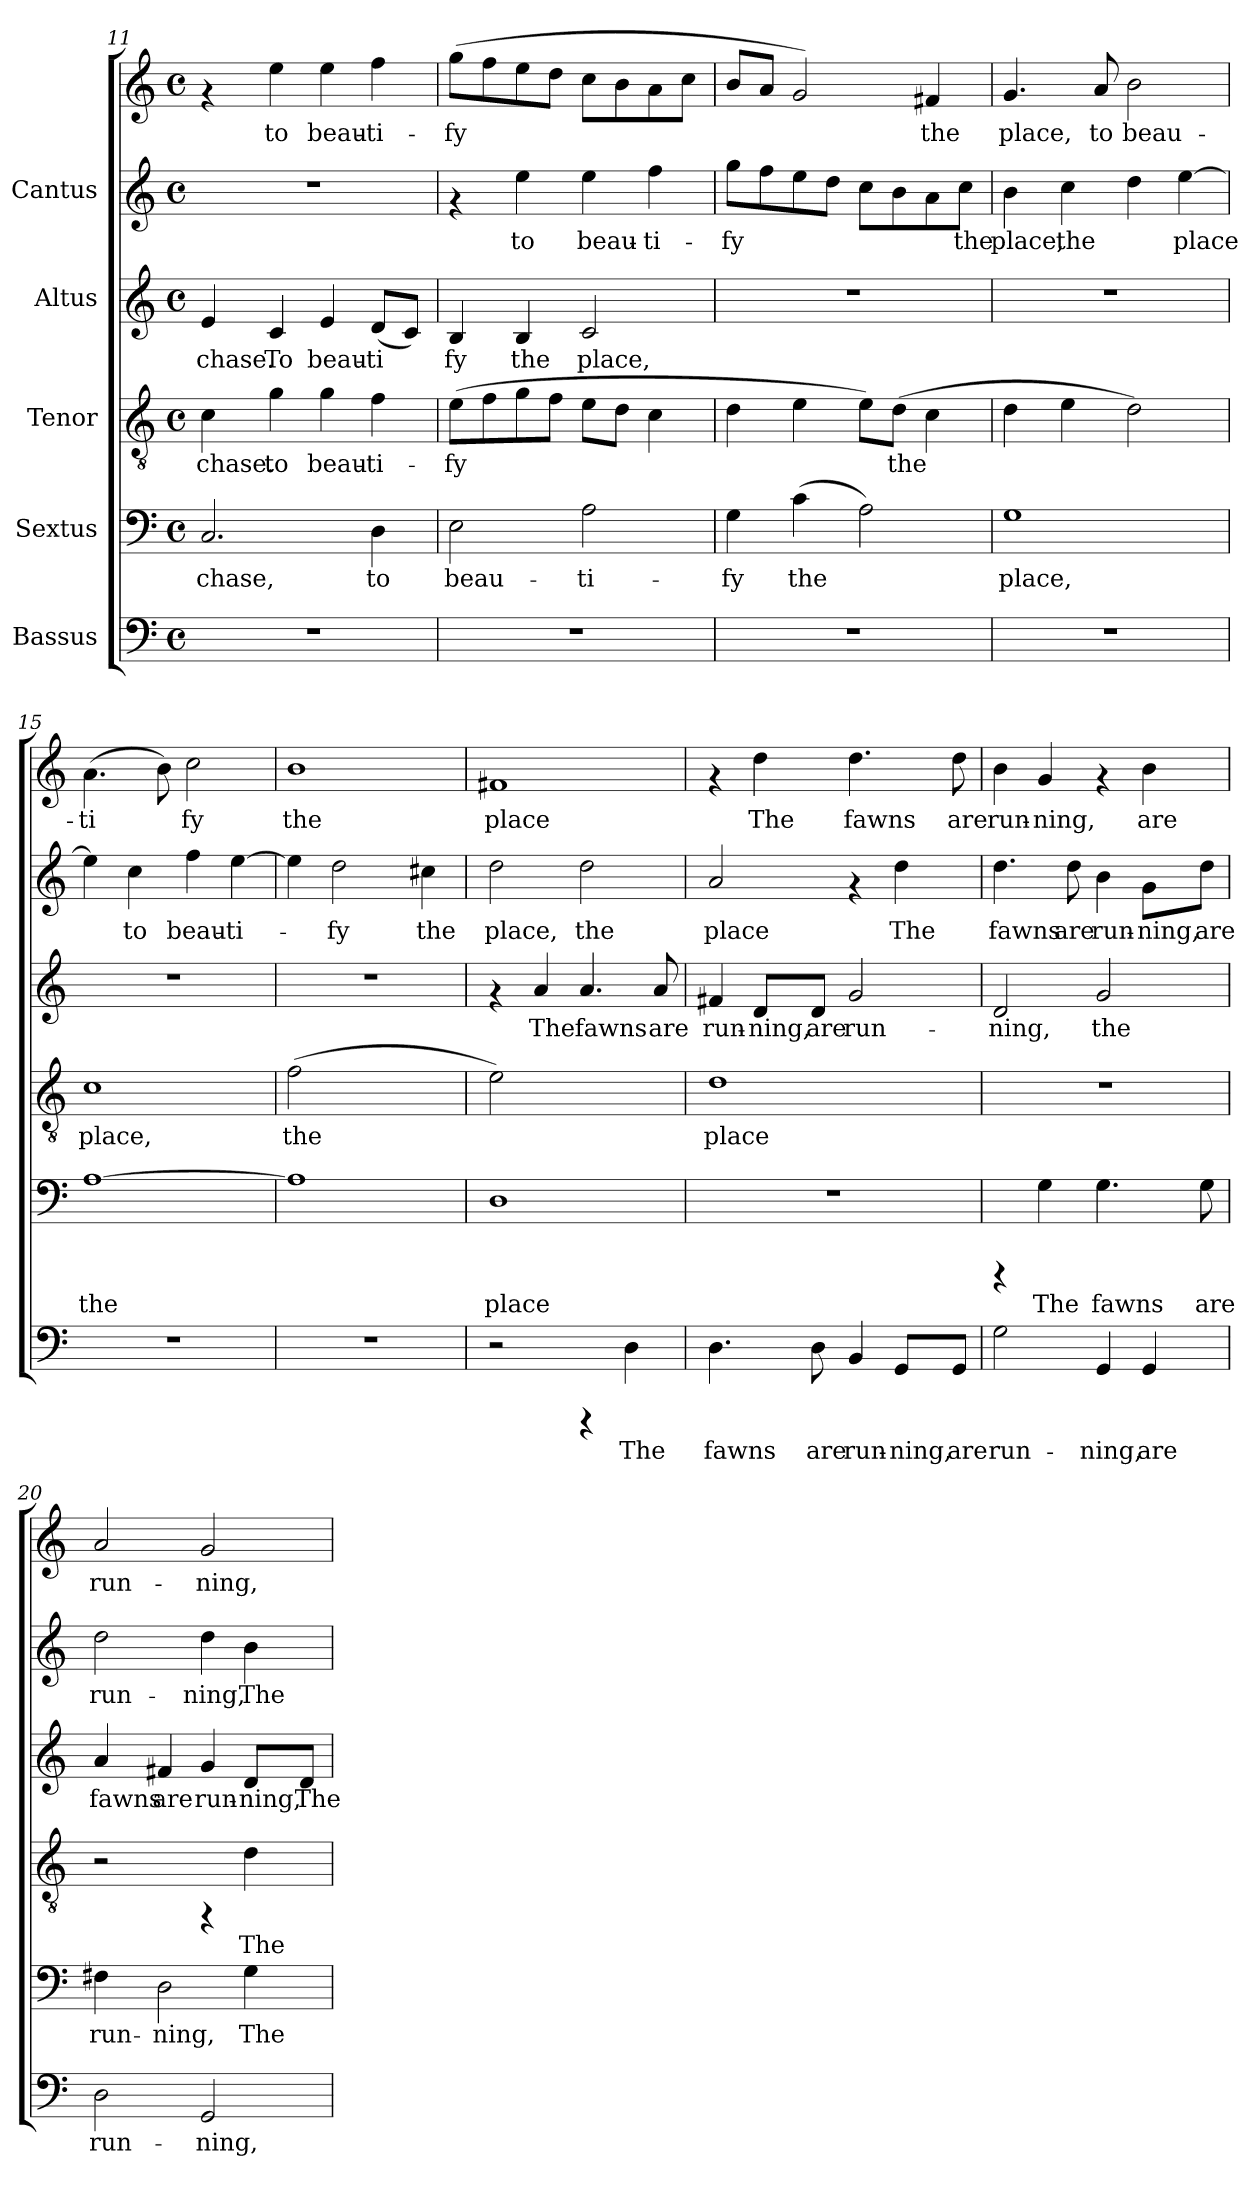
**kern	**text	**kern	**text	**kern	**text	**kern	**text	**kern	**text	**kern	**text
*part5	*part5	*part4	*part4	*part3	*part3	*part2	*part2	*part1	*part1	*part1	*part1
*staff6	*staff6	*staff5	*staff5	*staff4	*staff4	*staff3	*staff3	*staff2	*staff2	*staff1	*staff1
*I"Bassus	*	*I"Sextus	*	*I"Tenor	*	*I"Altus	*	*I"Cantus	*	*	*
!!LO:PB:g=z
*clefF4	*	*clefF4	*	*clefGv2	*	*clefG2	*	*clefG2	*	*clefG2	*
*M4/4	*	*M4/4	*	*M4/4	*	*M4/4	*	*M4/4	*	*M4/4	*
*met(c)	*	*met(c)	*	*met(c)	*	*met(c)	*	*met(c)	*	*met(c)	*
=11	=11	=11	=11	=11	=11	=11	=11	=11	=11	=11	=11
!	!	!	!LO:LY:b:cj	!	!LO:LY:b:cj	!	!LO:LY:b:cj	!	!	!	!
1r	.	2.C/	chase,	4c\	chase.	4e/	chase.	1r	.	4rf	.
!	!	!	!	!	!LO:LY:b:cj	!	!LO:LY:b:cj	!	!	!	!LO:LY:b:cj
.	.	.	.	4g\	to	4c/	To	.	.	4ee\	to
!	!	!	!	!	!LO:LY:b:cj	!	!LO:LY:b:cj	!	!	!	!LO:LY:b:cj
.	.	.	.	4g\	beau-	4e/	beau-	.	.	4ee\	beau-
!	!	!	!LO:LY:b:cj	!	!LO:LY:b:cj	!	!LO:LY:b:cj	!	!	!	!LO:LY:b:cj
.	.	4D\	to	4f\	-ti-	(<8d/L	-ti-	.	.	4ff\	-ti-
!	!	!	!	!	!	!	!LO:LY:b:cj	!	!	!	!
.	.	.	.	.	.	8c/J)	--	.	.	.	.
=12	=12	=12	=12	=12	=12	=12	=12	=12	=12	=12	=12
!	!	!	!LO:LY:b:cj	!	!LO:LY:b:cj	!	!LO:LY:b:cj	!	!	!	!LO:LY:b:cj
1r	.	2E\	beau-	(>8e\L	-fy	4B/	-fy	4rf	.	(>8gg\L	-fy
!	!	!	!	!	!LO:LY:b:cj	!	!	!	!	!	!LO:LY:b:cj
.	.	.	.	8f\	.	.	.	.	.	8ff\	.
!	!	!	!	!	!LO:LY:b:cj	!	!LO:LY:b:cj	!	!LO:LY:b:cj	!	!LO:LY:b:cj
.	.	.	.	8g\	.	4B/	the	4ee\	to	8ee\	.
!	!	!	!	!	!LO:LY:b:cj	!	!	!	!	!	!LO:LY:b:cj
.	.	.	.	8f\J	.	.	.	.	.	8dd\J	.
!	!	!	!LO:LY:b:cj	!	!LO:LY:b:cj	!	!LO:LY:b:cj	!	!LO:LY:b:cj	!	!LO:LY:b:cj
.	.	2A\	-ti-	8e\L	.	2c/	place,	4ee\	beau-	8cc\L	.
!	!	!	!	!	!LO:LY:b:cj	!	!	!	!	!	!LO:LY:b:cj
.	.	.	.	8d\J	.	.	.	.	.	8b\	.
!	!	!	!	!	!LO:LY:b:cj	!	!	!	!LO:LY:b:cj	!	!LO:LY:b:cj
.	.	.	.	4c\	.	.	.	4ff\	-ti-	8a\	.
!	!	!	!	!	!	!	!	!	!	!	!LO:LY:b:cj
.	.	.	.	.	.	.	.	.	.	8cc\J	.
=13	=13	=13	=13	=13	=13	=13	=13	=13	=13	=13	=13
!	!	!	!LO:LY:b:cj	!	!LO:LY:b:cj	!	!	!	!LO:LY:b:cj	!	!LO:LY:b:cj
1r	.	4G\	-fy	4d\	.	1r	.	8gg\L	fy	8b/L	-
!	!	!	!	!	!	!	!	!	!LO:LY:b:cj	!	!LO:LY:b:cj
.	.	.	.	.	.	.	.	8ff\	.	8a/J	.
!	!	!	!LO:LY:b:cj	!	!LO:LY:b:cj	!	!	!	!LO:LY:b:cj	!	!LO:LY:b:cj
.	.	(>4c\	the	4e\	.	.	.	8ee\	.	2g/)	.
!	!	!	!	!	!	!	!	!	!LO:LY:b:cj	!	!
.	.	.	.	.	.	.	.	8dd\J	.	.	.
!	!	!	!LO:LY:b:cj	!	!LO:LY:b:cj	!	!	!	!LO:LY:b:cj	!	!
.	.	2A\)	.	8e\L)	.	.	.	8cc\L	.	.	.
!	!	!	!	!	!LO:LY:b:cj	!	!	!	!LO:LY:b:cj	!	!
.	.	.	.	(>8d\J	the	.	.	8b\	.	.	.
!	!	!	!	!	!LO:LY:b:cj	!	!	!	!LO:LY:b:cj	!	!LO:LY:b:cj
.	.	.	.	4c\	.	.	.	8a\	.	4f#X/	the
!	!	!	!	!	!	!	!	!	!LO:LY:b:cj	!	!
.	.	.	.	.	.	.	.	8cc\J	the	.	.
=14	=14	=14	=14	=14	=14	=14	=14	=14	=14	=14	=14
!	!	!	!LO:LY:b:cj	!	!	!	!	!	!LO:LY:b:cj	!	!LO:LY:b:cj
1r	.	1G	place,	4d\	.	1r	.	4b\	-place,	4.g/	place,
!	!	!	!	!	!	!	!	!	!LO:LY:b:cj	!	!
.	.	.	.	4e\	.	.	.	4cc\	the	.	.
!	!	!	!	!	!	!	!	!	!	!	!LO:LY:b:cj
.	.	.	.	.	.	.	.	.	.	8a/	to
!	!	!	!	!	!	!	!	!	!LO:LY:b:cj	!	!LO:LY:b:cj
.	.	.	.	2d\)	.	.	.	4dd\	.	2b\	beau-
!	!	!	!	!	!	!	!	!	!LO:LY:b:cj	!	!
.	.	.	.	.	.	.	.	[>4ee\	place	.	.
!!LO:LB:g=z
=15	=15	=15	=15	=15	=15	=15	=15	=15	=15	=15	=15
!	!	!	!LO:LY:b:cj	!	!LO:LY:b:cj	!	!	!	!LO:LY:b:cj	!	!LO:LY:b:cj
1r	.	[>1A	the	1c	place,	1r	.	4ee\]	.	(>4.a\	ti-
!	!	!	!	!	!	!	!	!	!LO:LY:b:cj	!	!
.	.	.	.	.	.	.	.	4cc\	to	.	.
!	!	!	!	!	!	!	!	!	!	!	!LO:LY:b:cj
.	.	.	.	.	.	.	.	.	.	8b\)	-
!	!	!	!	!	!	!	!	!	!LO:LY:b:cj	!	!LO:LY:b:cj
.	.	.	.	.	.	.	.	4ff\	beau-	2cc\	fy
!	!	!	!	!	!	!	!	!	!LO:LY:b:cj	!	!
.	.	.	.	.	.	.	.	[>4ee\	-ti-	.	.
=16	=16	=16	=16	=16	=16	=16	=16	=16	=16	=16	=16
!	!	!	!	!	!LO:LY:b:cj	!	!	!	!LO:LY:b:cj	!	!LO:LY:b:cj
1r	.	1A]	.	(>2f\	the	1r	.	4ee\]	.	1b	-the
!	!	!	!	!	!	!	!	!	!LO:LY:b:cj	!	!
.	.	.	.	.	.	.	.	2dd\	fy	.	.
.	.	.	.	2ryy	.	.	.	.	.	.	.
!	!	!	!	!	!	!	!	!	!LO:LY:b:cj	!	!
.	.	.	.	.	.	.	.	4cc#X\	the	.	.
=17	=17	=17	=17	=17	=17	=17	=17	=17	=17	=17	=17
!	!	!	!LO:LY:b:cj	!	!	!	!	!	!LO:LY:b:cj	!	!LO:LY:b:cj
2r	.	1D	place	2e\)	.	4rf	.	2dd\	place,	1f#X	place
!	!	!	!	!	!	!	!LO:LY:b:cj	!	!	!	!
.	.	.	.	.	.	4a/	The	.	.	.	.
!	!	!	!	!	!	!	!LO:LY:b:cj	!	!LO:LY:b:cj	!	!
4rCCC	.	.	.	2ryy	.	4.a/	fawns	2dd\	the	.	.
!	!LO:LY:b:cj	!	!	!	!	!	!	!	!	!	!
4D\	The	.	.	.	.	.	.	.	.	.	.
!	!	!	!	!	!	!	!LO:LY:b:cj	!	!	!	!
.	.	.	.	.	.	8a/	are	.	.	.	.
=18	=18	=18	=18	=18	=18	=18	=18	=18	=18	=18	=18
!	!LO:LY:b:cj	!	!	!	!LO:LY:b:cj	!	!LO:LY:b:cj	!	!LO:LY:b:cj	!	!
4.D\	fawns	1r	.	1d	place	4f#X/	run-	2a/	place	4rf	.
!	!	!	!	!	!	!	!LO:LY:b:cj	!	!	!	!LO:LY:b:cj
.	.	.	.	.	.	8d/L	-ning,	.	.	4dd\	The
!	!LO:LY:b:cj	!	!	!	!	!	!LO:LY:b:cj	!	!	!	!
8D\	are	.	.	.	.	8d/J	are	.	.	.	.
!	!LO:LY:b:cj	!	!	!	!	!	!LO:LY:b:cj	!	!	!	!LO:LY:b:cj
4BB/	run-	.	.	.	.	2g/	run-	4rf	.	4.dd\	fawns
!	!LO:LY:b:cj	!	!	!	!	!	!	!	!LO:LY:b:cj	!	!
8GG/L	-ning,	.	.	.	.	.	.	4dd\	The	.	.
!	!LO:LY:b:cj	!	!	!	!	!	!	!	!	!	!LO:LY:b:cj
8GG/J	are	.	.	.	.	.	.	.	.	8dd\	are
!!LO:PB:g=z
=19	=19	=19	=19	=19	=19	=19	=19	=19	=19	=19	=19
!	!LO:LY:b:cj	!	!	!	!	!	!LO:LY:b:cj	!	!LO:LY:b:cj	!	!LO:LY:b:cj
2G\	run-	4rCCC	.	1r	.	2d/	-ning,	4.dd\	fawns	4b\	run-
!	!	!	!LO:LY:b:cj	!	!	!	!	!	!	!	!LO:LY:b:cj
.	.	4G\	The	.	.	.	.	.	.	4g/	-ning,
!	!	!	!	!	!	!	!	!	!LO:LY:b:cj	!	!
.	.	.	.	.	.	.	.	8dd\	are	.	.
!	!LO:LY:b:cj	!	!LO:LY:b:cj	!	!	!	!LO:LY:b:cj	!	!LO:LY:b:cj	!	!
4GG/	-ning,	4.G\	fawns	.	.	2g/	the	4b\	run-	4rf	.
!	!LO:LY:b:cj	!	!	!	!	!	!	!	!LO:LY:b:cj	!	!LO:LY:b:cj
4GG/	are	.	.	.	.	.	.	8g\L	-ning,	4b\	are
!	!	!	!LO:LY:b:cj	!	!	!	!	!	!LO:LY:b:cj	!	!
.	.	8G\	are	.	.	.	.	8dd\J	are	.	.
=20	=20	=20	=20	=20	=20	=20	=20	=20	=20	=20	=20
!	!LO:LY:b:cj	!	!LO:LY:b:cj	!	!	!	!LO:LY:b:cj	!	!LO:LY:b:cj	!	!LO:LY:b:cj
2D\	run-	4F#X\	run-	2r	.	4a/	fawns	2dd\	run-	2a/	run-
!	!	!	!LO:LY:b:cj	!	!	!	!LO:LY:b:cj	!	!	!	!
.	.	2D\	-ning,	.	.	4f#X/	are	.	.	.	.
!	!LO:LY:b:cj	!	!	!	!	!	!LO:LY:b:cj	!	!LO:LY:b:cj	!	!LO:LY:b:cj
2GG/	-ning,	.	.	4rFF	.	4g/	run-	4dd\	-ning,	2g/	-ning,
!	!	!	!LO:LY:b:cj	!	!LO:LY:b:cj	!	!LO:LY:b:cj	!	!LO:LY:b:cj	!	!
.	.	4G\	The	4d\	The	8d/L	-ning,	4b\	The	.	.
!	!	!	!	!	!	!	!LO:LY:b:cj	!	!	!	!
.	.	.	.	.	.	8d/J	The	.	.	.	.
=	=	=	=	=	=	=	=	=	=	=	=
*-	*-	*-	*-	*-	*-	*-	*-	*-	*-	*-	*-
